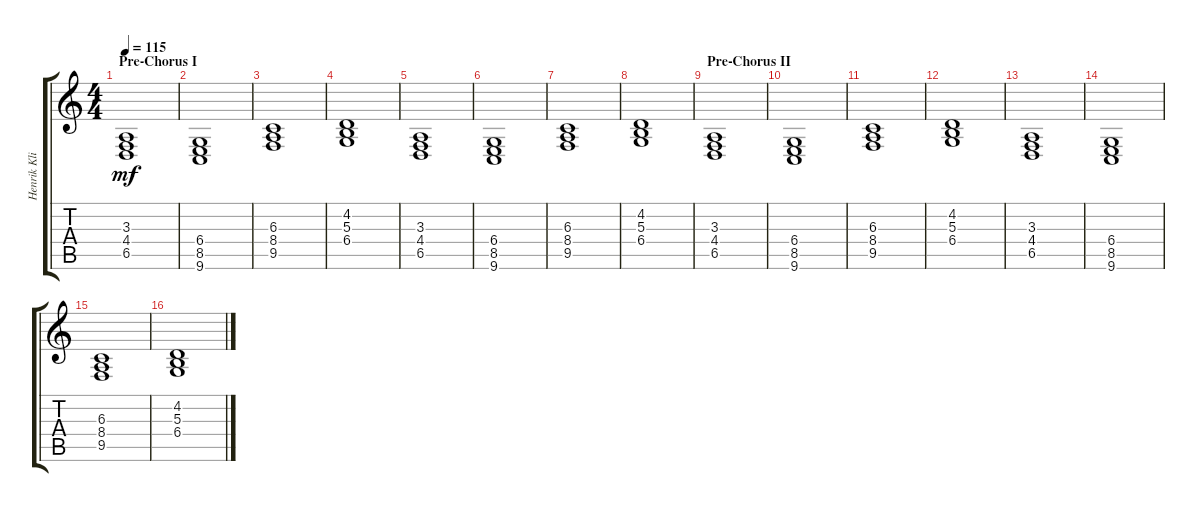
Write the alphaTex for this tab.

\track ("Henrik Klingenberg - Keyboards" "Henrik Kli") {instrument stringensemble1}
\staff {score tabs}
\tuning (Eb4 Bb3 Gb3 Db3 Ab2 Eb2) {hide}
\ts (4 4)
\section ("" "Pre-Chorus I")
\tempo 115
\clef g2
\ks c
(3.3 4.4 6.5).1{dy mf} |
(6.4 8.5 9.6).1 |
(6.3 8.4 9.5).1 |
(4.2 5.3 6.4).1 |
(3.3 4.4 6.5).1 |
(6.4 8.5 9.6).1 |
(6.3 8.4 9.5).1 |
(4.2 5.3 6.4).1 |
\section ("" "Pre-Chorus II")
(3.3 4.4 6.5).1 |
(6.4 8.5 9.6).1 |
(6.3 8.4 9.5).1 |
(4.2 5.3 6.4).1 |
(3.3 4.4 6.5).1 |
(6.4 8.5 9.6).1 |
(6.3 8.4 9.5).1 |
(4.2 5.3 6.4).1
